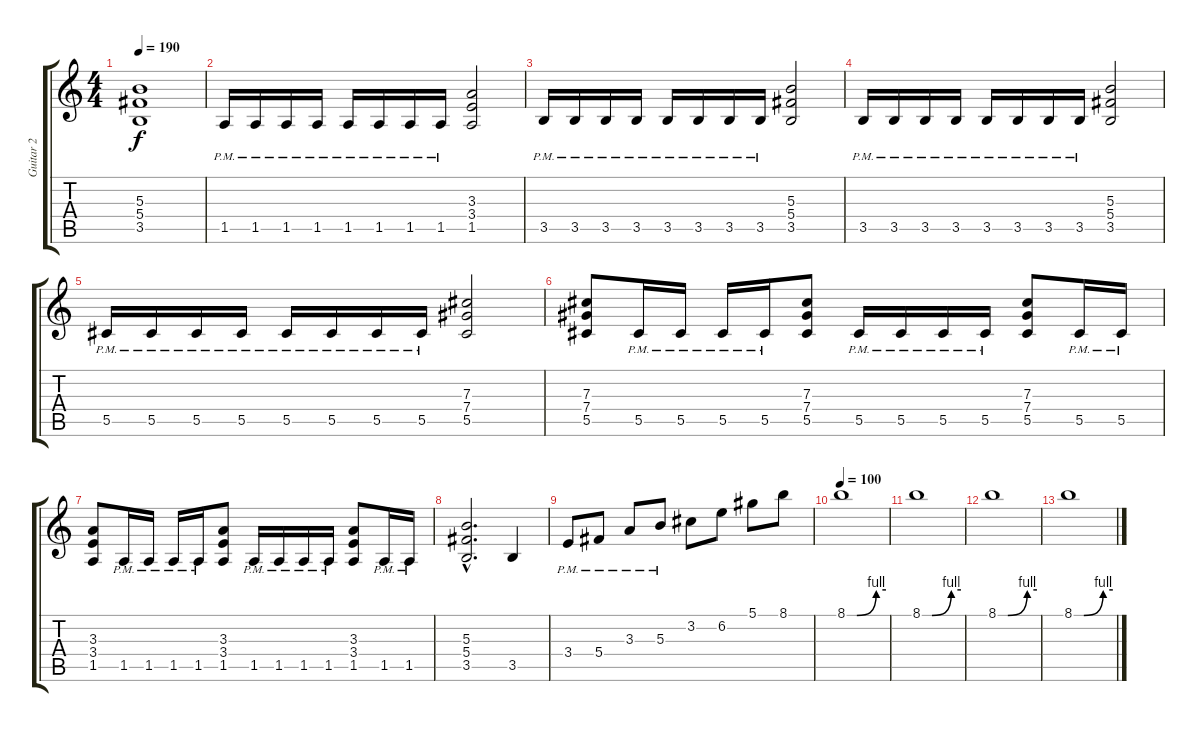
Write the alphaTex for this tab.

\track ("Guitar 2" "Guitar 2") {instrument distortionguitar}
\staff {score tabs}
\tuning (Eb4 Bb3 Gb3 Db3 Ab2 Eb2) {hide}
\ts (4 4)
\tempo 190
\clef g2
\ks c
(5.3 5.4 3.5).1{dy f} |
1.5{pm}.16 1.5{pm}.16 1.5{pm}.16 1.5{pm}.16 1.5{pm}.16 1.5{pm}.16 1.5{pm}.16 1.5{pm}.16 (3.3 3.4 1.5).2 |
3.5{pm}.16 3.5{pm}.16 3.5{pm}.16 3.5{pm}.16 3.5{pm}.16 3.5{pm}.16 3.5{pm}.16 3.5{pm}.16 (5.3 5.4 3.5).2 |
3.5{pm}.16 3.5{pm}.16 3.5{pm}.16 3.5{pm}.16 3.5{pm}.16 3.5{pm}.16 3.5{pm}.16 3.5{pm}.16 (5.3 5.4 3.5).2 |
5.5{pm}.16 5.5{pm}.16 5.5{pm}.16 5.5{pm}.16 5.5{pm}.16 5.5{pm}.16 5.5{pm}.16 5.5{pm}.16 (7.3 7.4 5.5).2 |
(7.3 7.4 5.5).8 5.5{pm}.16 5.5{pm}.16 5.5{pm}.16 5.5{pm}.16 (7.3 7.4 5.5).8 5.5{pm}.16 5.5{pm}.16 5.5{pm}.16 5.5{pm}.16 (7.3 7.4 5.5).8 5.5{pm}.16 5.5{pm}.16 |
(3.3 3.4 1.5).8 1.5{pm}.16 1.5{pm}.16 1.5{pm}.16 1.5{pm}.16 (3.3 3.4 1.5).8 1.5{pm}.16 1.5{pm}.16 1.5{pm}.16 1.5{pm}.16 (3.3 3.4 1.5).8 1.5{pm}.16 1.5{pm}.16 |
(5.3{hac} 5.4{hac} 3.5{hac}).2{d} 3.5.4{volume 16 balance 8} |
3.4{pm}.8 5.4{pm}.8 3.3{pm}.8 5.3{pm}.8 3.2.8 6.2.8 5.1.8 8.1.8 |
\tempo 100
8.1{be (custom 0 0 15 0 45 4 60 4)}.1{volume 0} |
8.1{be (custom 0 0 15 0 45 4 60 4)}.1 |
8.1{be (custom 0 0 15 0 45 4 60 4)}.1 |
8.1{be (custom 0 0 15 0 45 4 60 4)}.1
